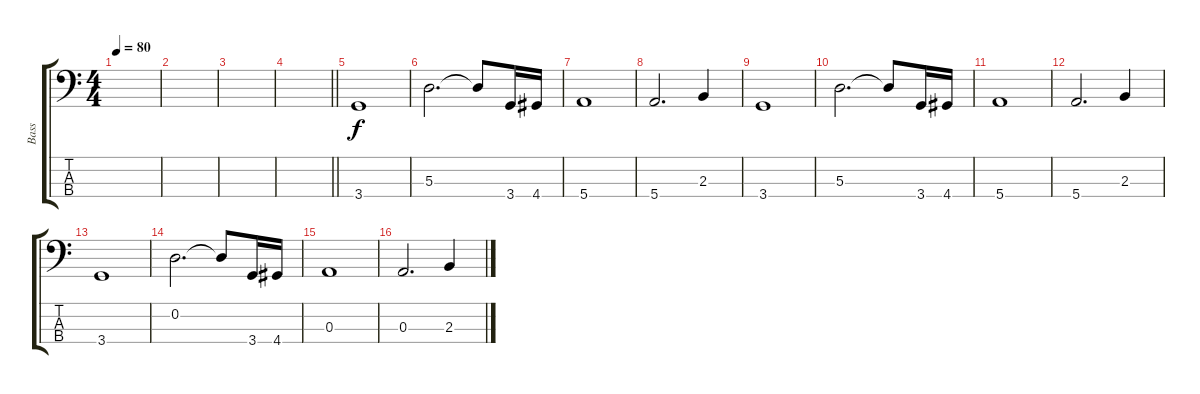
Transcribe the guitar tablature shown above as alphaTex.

\track ("Bass" "Bass") {instrument electricbassfinger}
\staff {score tabs}
\tuning (G2 D2 A1 E1) {hide}
\ts (4 4)
\tempo 80
\clef f4
\ks c
|
|
|
\barLineRight lightlight
|
3.4.1 |
5.3.2{d} 5.3{t}.8 3.4.16 4.4.16 |
5.4.1 |
5.4.2{d} 2.3.4 |
3.4.1 |
5.3.2{d} 5.3{t}.8 3.4.16 4.4.16 |
5.4.1 |
5.4.2{d} 2.3.4 |
3.4.1 |
0.2.2{d} 0.2{t}.8 3.4.16 4.4.16 |
0.3.1 |
0.3.2{d} 2.3.4
